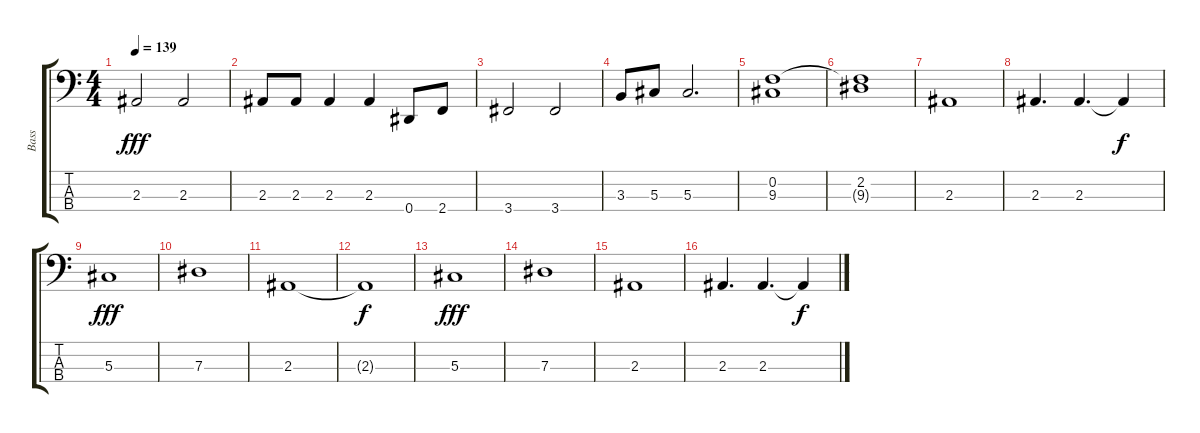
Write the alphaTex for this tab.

\track ("Bass" "Bass") {instrument electricbassfinger}
\staff {score tabs}
\tuning (Gb2 Db2 Ab1 Eb1) {hide}
\ts (4 4)
\tempo 139
\clef f4
\ks c
2.3.2{dy fff} 2.3.2 |
2.3.8 2.3.8 2.3.4 2.3.4 0.4.8 2.4.8 |
3.4.2 3.4.2 |
3.3.8 5.3.8 5.3.2{d} |
(0.2 9.3).1 |
(2.2 9.3{t}).1 |
2.3.1 |
2.3.4{d} 2.3.4{d} 2.3{t}.4{dy f} |
5.3.1{dy fff} |
7.3.1 |
2.3.1 |
2.3{t}.1{dy f} |
5.3.1{dy fff} |
7.3.1 |
2.3.1 |
2.3.4{d} 2.3.4{d} 2.3{t}.4{dy f}
